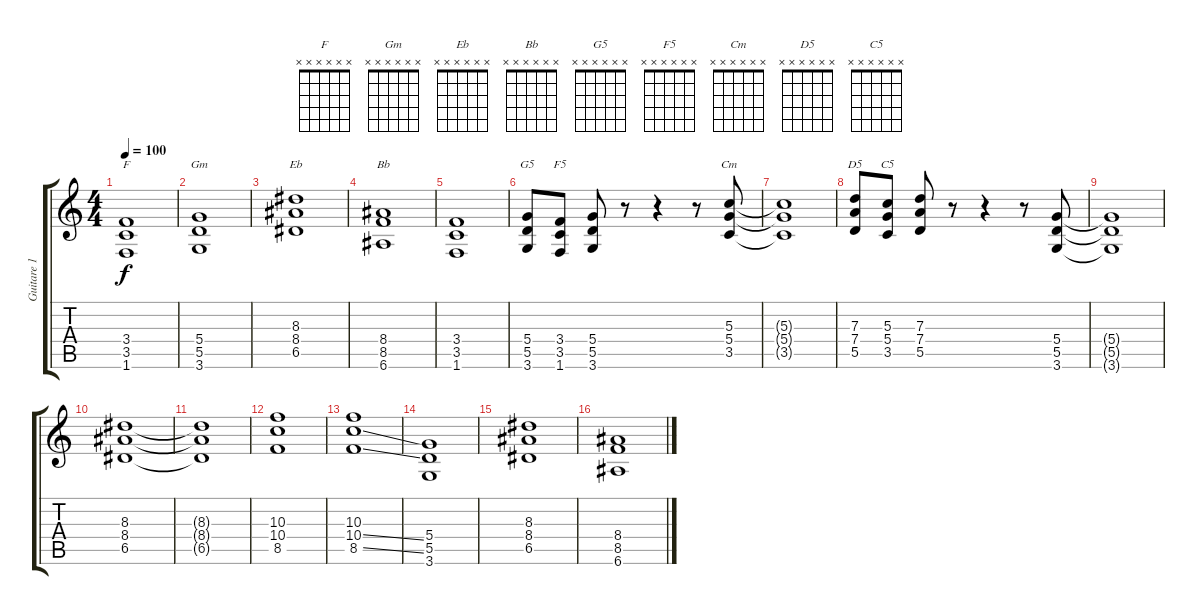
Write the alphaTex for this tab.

\track ("Guitare 1" "Guitare 1") {instrument acousticguitarsteel}
\staff {score tabs}
\tuning (E4 B3 G3 D3 A2 E2) {hide}
\chord ("F" x x x x x x) {firstfret 0}
\chord ("Gm" x x x x x x) {firstfret 0}
\chord ("Eb" x x x x x x) {firstfret 0}
\chord ("Bb" x x x x x x) {firstfret 0}
\chord ("G5" x x x x x x) {firstfret 0}
\chord ("F5" x x x x x x) {firstfret 0}
\chord ("Cm" x x x x x x) {firstfret 0}
\chord ("D5" x x x x x x) {firstfret 0}
\chord ("C5" x x x x x x) {firstfret 0}
\ts (4 4)
\tempo 100
\clef g2
\ks c
(3.4 3.5 1.6).1{ch "F" dy f} |
(5.4 5.5 3.6).1{ch "Gm"} |
(8.3 8.4 6.5).1{ch "Eb"} |
(8.4 8.5 6.6).1{ch "Bb"} |
(3.4 3.5 1.6).1 |
(5.4 5.5 3.6).8{ch "G5"} (3.4 3.5 1.6).8{ch "F5"} (5.4 5.5 3.6).8 r.8 r.4 r.8 (5.3 5.4 3.5).8{ch "Cm"} |
(5.3{t} 5.4{t} 3.5{t}).1 |
(7.3 7.4 5.5).8{ch "D5"} (5.3 5.4 3.5).8{ch "C5"} (7.3 7.4 5.5).8 r.8 r.4 r.8 (5.4 5.5 3.6).8 |
(5.4{t} 5.5{t} 3.6{t}).1 |
(8.3 8.4 6.5).1 |
(8.3{t} 8.4{t} 6.5{t}).1 |
(10.3 10.4 8.5).1 |
(10.3 10.4{ss} 8.5{ss}).1 |
(5.4 5.5 3.6).1 |
(8.3 8.4 6.5).1 |
(8.4 8.5 6.6).1
